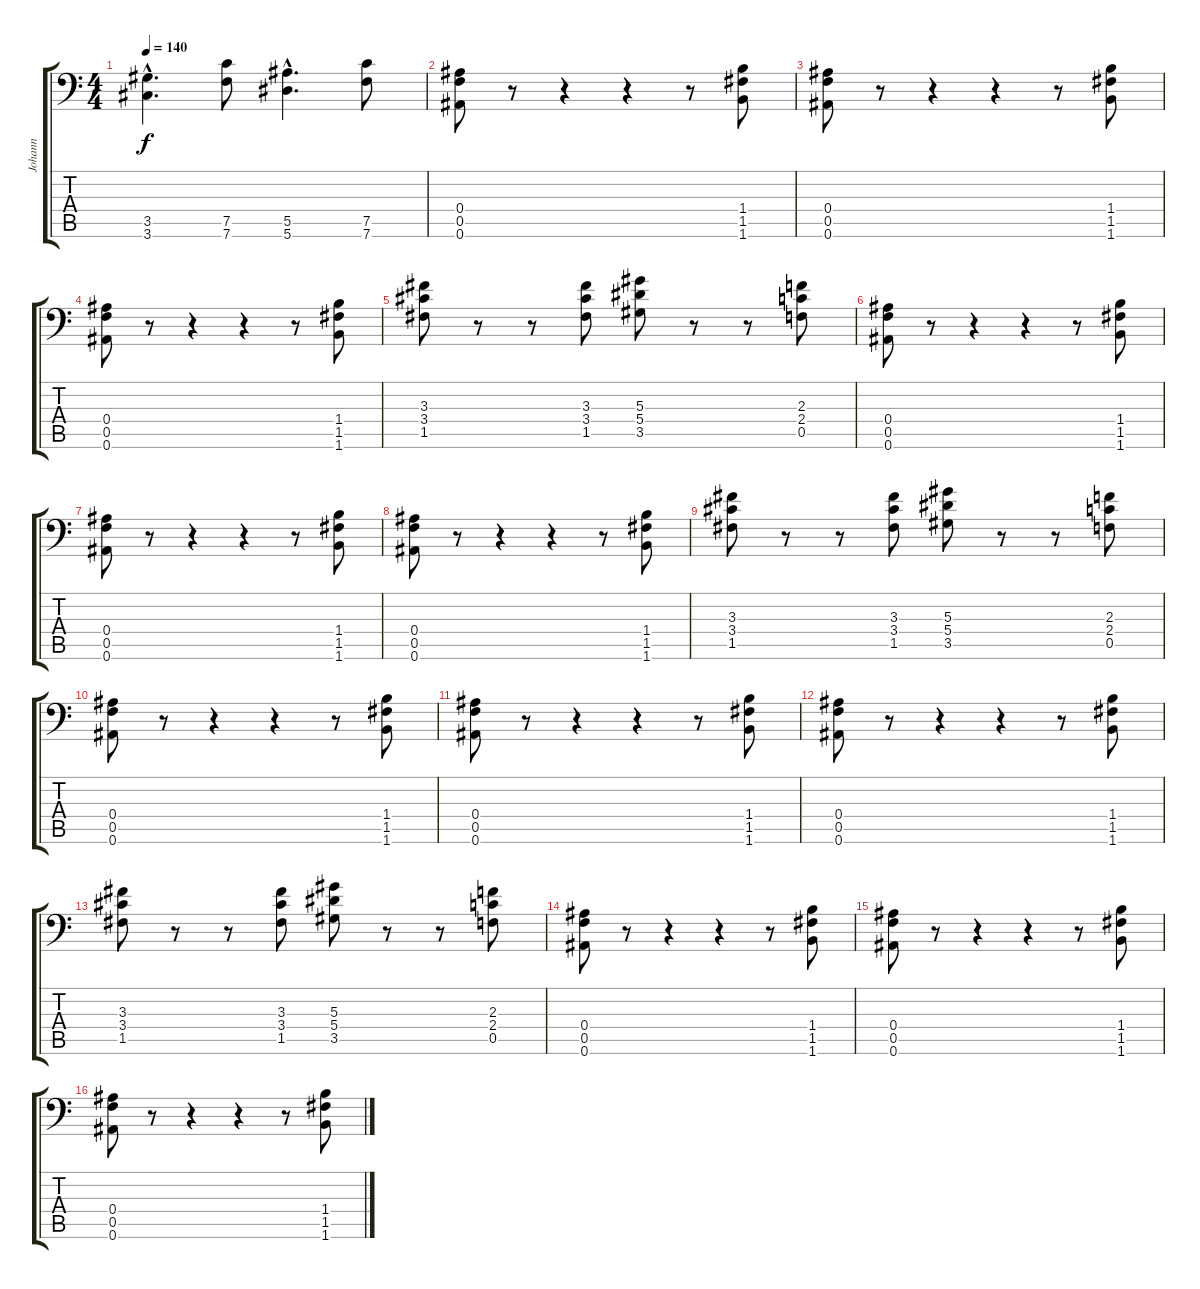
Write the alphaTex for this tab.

\track ("Johann" "Johann") {instrument distortionguitar}
\staff {score tabs}
\tuning (C4 G3 Eb3 Bb2 F2 Bb1) {hide}
\ts (4 4)
\tempo 140
\clef f4
\ks c
(3.5{hac} 3.6{hac}).4{d dy f} (7.5 7.6).8 (5.5{hac} 5.6{hac}).4{d} (7.5 7.6).8 |
(0.4 0.5 0.6).8 r.8 r.4 r.4 r.8 (1.4 1.5 1.6).8 |
(0.4 0.5 0.6).8 r.8 r.4 r.4 r.8 (1.4 1.5 1.6).8 |
(0.4 0.5 0.6).8 r.8 r.4 r.4 r.8 (1.4 1.5 1.6).8 |
(3.3 3.4 1.5).8 r.8 r.8 (3.3 3.4 1.5).8 (5.3 5.4 3.5).8 r.8 r.8 (2.3 2.4 0.5).8 |
(0.4 0.5 0.6).8 r.8 r.4 r.4 r.8 (1.4 1.5 1.6).8 |
(0.4 0.5 0.6).8 r.8 r.4 r.4 r.8 (1.4 1.5 1.6).8 |
(0.4 0.5 0.6).8 r.8 r.4 r.4 r.8 (1.4 1.5 1.6).8 |
(3.3 3.4 1.5).8 r.8 r.8 (3.3 3.4 1.5).8 (5.3 5.4 3.5).8 r.8 r.8 (2.3 2.4 0.5).8 |
(0.4 0.5 0.6).8 r.8 r.4 r.4 r.8 (1.4 1.5 1.6).8 |
(0.4 0.5 0.6).8 r.8 r.4 r.4 r.8 (1.4 1.5 1.6).8 |
(0.4 0.5 0.6).8 r.8 r.4 r.4 r.8 (1.4 1.5 1.6).8 |
(3.3 3.4 1.5).8 r.8 r.8 (3.3 3.4 1.5).8 (5.3 5.4 3.5).8 r.8 r.8 (2.3 2.4 0.5).8 |
(0.4 0.5 0.6).8 r.8 r.4 r.4 r.8 (1.4 1.5 1.6).8 |
(0.4 0.5 0.6).8 r.8 r.4 r.4 r.8 (1.4 1.5 1.6).8 |
(0.4 0.5 0.6).8 r.8 r.4 r.4 r.8 (1.4 1.5 1.6).8
